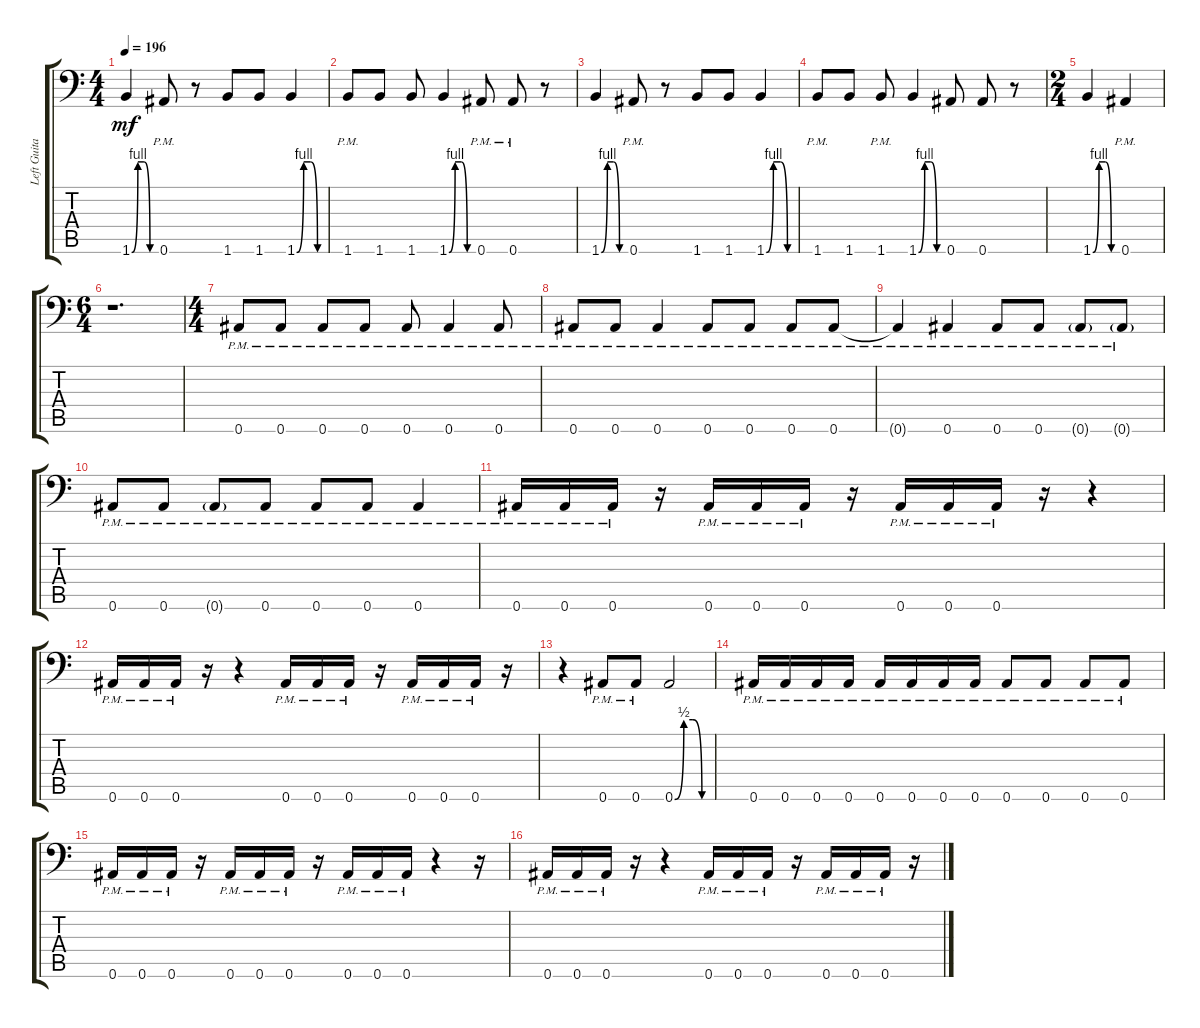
\track ("Left Guitar" "Left Guita") {instrument distortionguitar}
\staff {score tabs}
\tuning (C4 G3 Eb3 Bb2 F2 Bb1) {hide}
\ts (4 4)
\tempo 196
\clef f4
\ks c
1.6{be (custom 0 0 15 4 30 4 45 0 60 0)}.4{dy mf} 0.6{pm}.8 r.8 1.6.8 1.6.8 1.6{be (custom 0 0 15 4 30 4 45 0 60 0)}.4 |
1.6{pm}.8 1.6.8 1.6.8 1.6{be (custom 0 0 15 4 30 4 45 0 60 0)}.4 0.6{pm}.8 0.6{pm}.8 r.8 |
1.6{be (custom 0 0 15 4 30 4 45 0 60 0)}.4 0.6{pm}.8 r.8 1.6.8 1.6.8 1.6{be (custom 0 0 15 4 30 4 45 0 60 0)}.4 |
1.6{pm}.8 1.6.8 1.6{pm}.8 1.6{be (custom 0 0 15 4 30 4 45 0 60 0)}.4 0.6.8 0.6.8 r.8 |
\ts (2 4)
1.6{be (custom 0 0 15 4 30 4 45 0 60 0)}.4 0.6{pm}.4 |
\ts (6 4)
r.1{d} |
\ts (4 4)
0.6{pm}.8 0.6{pm}.8 0.6{pm}.8 0.6{pm}.8 0.6{pm}.8 0.6{pm}.4 0.6{pm}.8 |
0.6{pm}.8 0.6{pm}.8 0.6{pm}.4 0.6{pm}.8 0.6{pm}.8 0.6{pm}.8 0.6{pm}.8 |
0.6{pm t}.4 0.6{pm}.4 0.6{pm}.8 0.6{pm}.8 0.6{g pm}.8 0.6{g pm}.8 |
0.6{pm}.8 0.6{pm}.8 0.6{g pm}.8 0.6{pm}.8 0.6{pm}.8 0.6{pm}.8 0.6{pm}.4 |
0.6{pm}.16 0.6{pm}.16 0.6{pm}.16 r.16 0.6{pm}.16 0.6{pm}.16 0.6{pm}.16 r.16 0.6{pm}.16 0.6{pm}.16 0.6{pm}.16 r.16 r.4 |
0.6{pm}.16 0.6{pm}.16 0.6{pm}.16 r.16 r.4 0.6{pm}.16 0.6{pm}.16 0.6{pm}.16 r.16 0.6{pm}.16 0.6{pm}.16 0.6{pm}.16 r.16 |
r.4 0.6{pm}.8 0.6{pm}.8 0.6{be (custom 0 0 15 2 30 2 45 0 60 0)}.2 |
0.6{pm}.16 0.6{pm}.16 0.6{pm}.16 0.6{pm}.16 0.6{pm}.16 0.6{pm}.16 0.6{pm}.16 0.6{pm}.16 0.6{pm}.8 0.6{pm}.8 0.6{pm}.8 0.6{pm}.8 |
0.6{pm}.16 0.6{pm}.16 0.6{pm}.16 r.16 0.6{pm}.16 0.6{pm}.16 0.6{pm}.16 r.16 0.6{pm}.16 0.6{pm}.16 0.6{pm}.16 r.4 r.16 |
0.6{pm}.16 0.6{pm}.16 0.6{pm}.16 r.16 r.4 0.6{pm}.16 0.6{pm}.16 0.6{pm}.16 r.16 0.6{pm}.16 0.6{pm}.16 0.6{pm}.16 r.16
